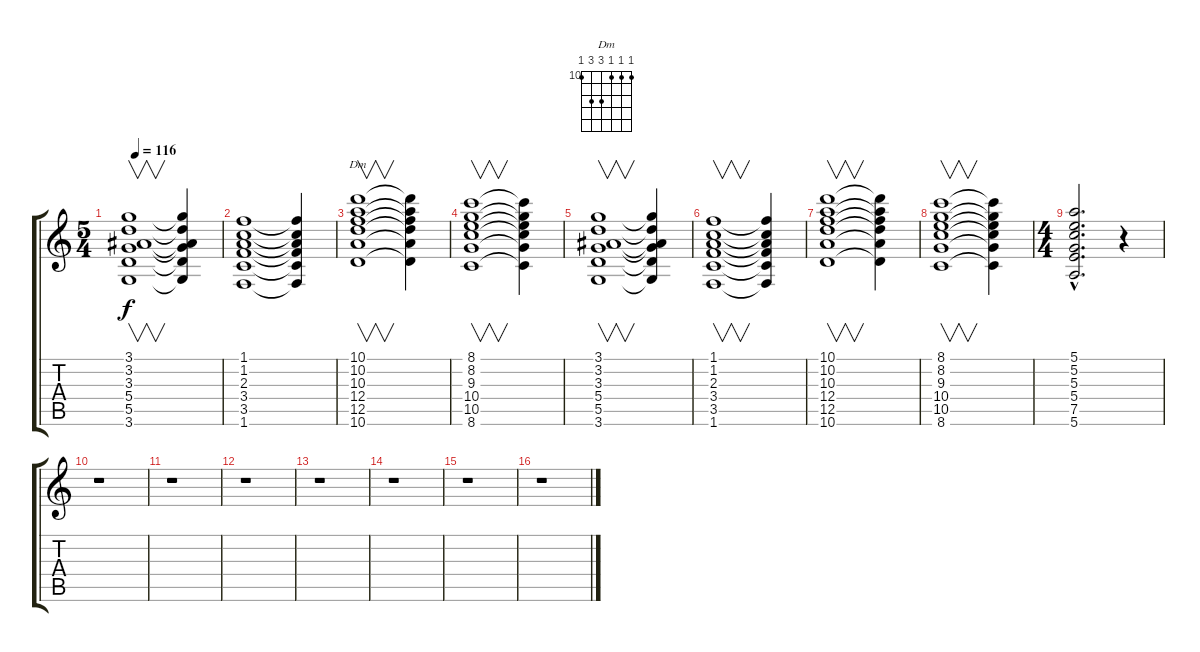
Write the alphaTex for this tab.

\track "" {instrument acousticguitarnylon}
\staff {score tabs}
\tuning (E4 B3 G3 D3 A2 E2) {hide}
\chord ("Dm" 10 10 10 12 12 10) {firstfret 10}
\ts (5 4)
\tempo 116
\clef g2
\ks c
(3.1 3.2 3.3 5.4 5.5 3.6).1{v dy f instrument acousticguitarnylon} (3.1{t} 3.2{t} 3.3{t} 5.4{t} 5.5{t} 3.6{t}).4 |
(1.1 1.2 2.3 3.4 3.5 1.6).1 (1.1{t} 1.2{t} 2.3{t} 3.4{t} 3.5{t} 1.6{t}).4 |
(10.1 10.2 10.3 12.4 12.5 10.6).1{v ch "Dm"} (10.1{t} 10.2{t} 10.3{t} 12.4{t} 12.5{t} 10.6{t}).4 |
(8.1 8.2 9.3 10.4 10.5 8.6).1{v} (8.1{t} 8.2{t} 9.3{t} 10.4{t} 10.5{t} 8.6{t}).4 |
(3.1 3.2 3.3 5.4 5.5 3.6).1{v} (3.1{t} 3.2{t} 3.3{t} 5.4{t} 5.5{t} 3.6{t}).4 |
(1.1 1.2 2.3 3.4 3.5 1.6).1{v} (1.1{t} 1.2{t} 2.3{t} 3.4{t} 3.5{t} 1.6{t}).4 |
(10.1 10.2 10.3 12.4 12.5 10.6).1{v} (10.1{t} 10.2{t} 10.3{t} 12.4{t} 12.5{t} 10.6{t}).4 |
(8.1 8.2 9.3 10.4 10.5 8.6).1{v} (8.1{t} 8.2{t} 9.3{t} 10.4{t} 10.5{t} 8.6{t}).4 |
\ts (4 4)
(5.1{hac} 5.2{hac} 5.3{hac} 5.4{hac} 7.5{hac} 5.6{hac}).2{d} r.4 |
r.1 |
r.1 |
r.1 |
r.1 |
r.1 |
r.1 |
r.1
